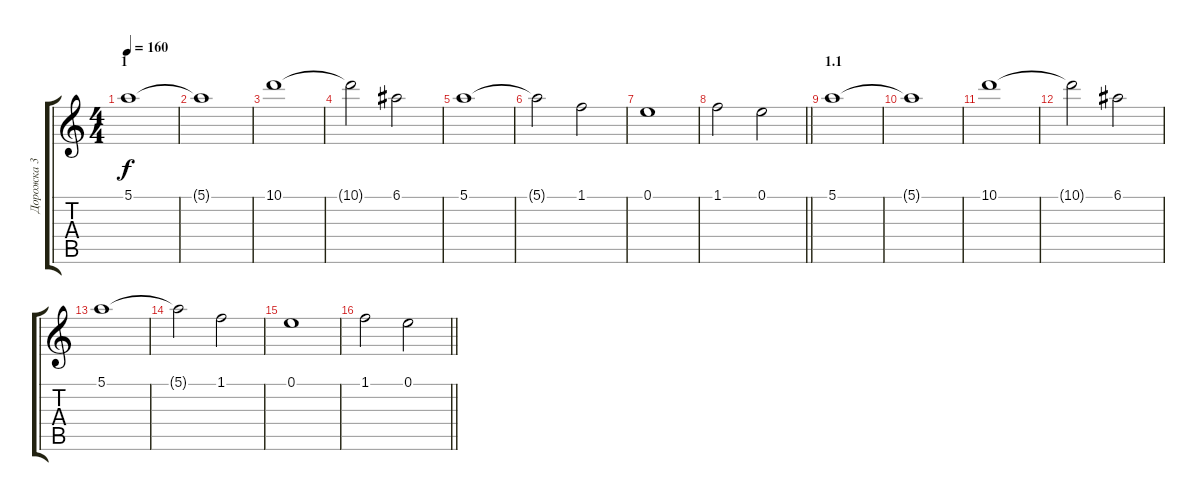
\track ("Дорожка 3" "Дорожка 3") {instrument distortionguitar}
\staff {score tabs}
\tuning (E4 B3 G3 D3 A2 E2) {hide}
\ts (4 4)
\section ("" "1")
\tempo 160
\clef g2
\ks c
5.1.1{dy f} |
5.1{t}.1 |
10.1.1 |
10.1{t}.2 6.1.2 |
5.1.1 |
5.1{t}.2 1.1.2 |
0.1.1 |
\barLineRight lightlight
1.1.2 0.1.2 |
\section ("" "1.1")
5.1.1 |
5.1{t}.1 |
10.1.1 |
10.1{t}.2 6.1.2 |
5.1.1 |
5.1{t}.2 1.1.2 |
0.1.1 |
\barLineRight lightlight
1.1.2 0.1.2
